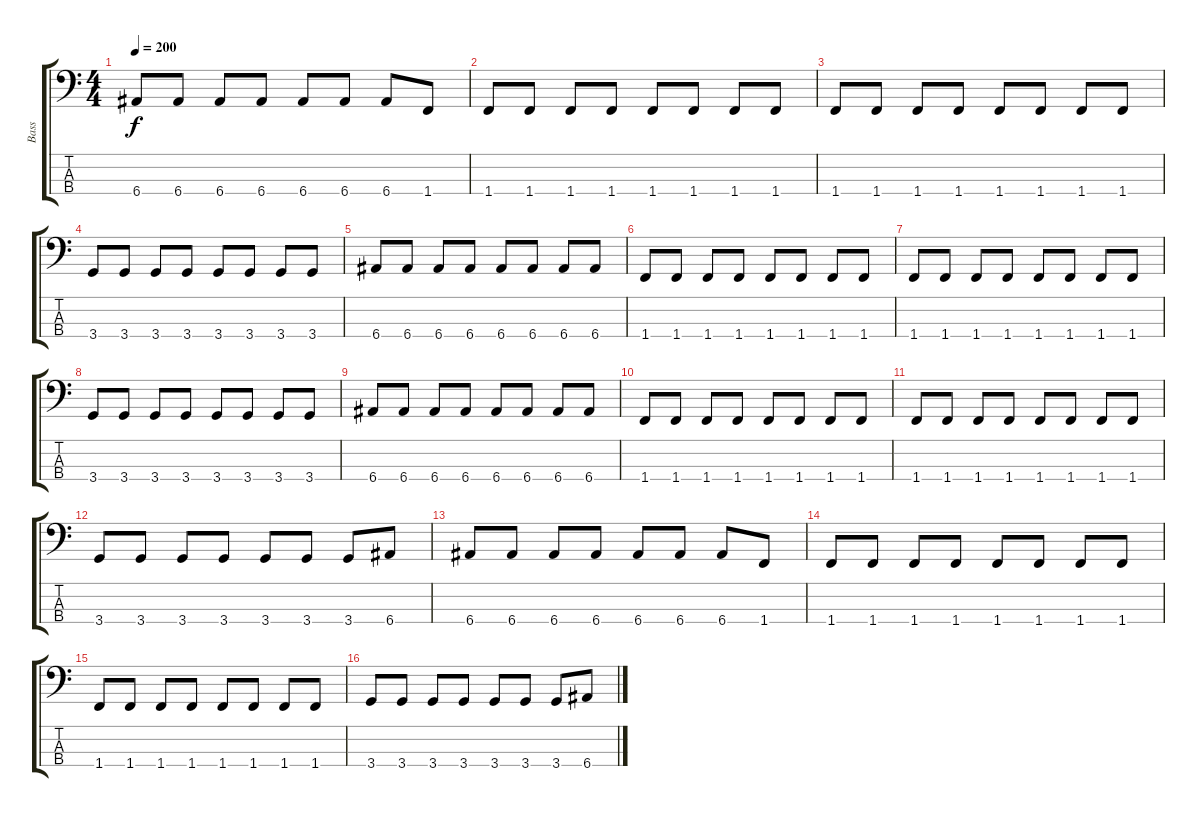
\track ("Bass" "Bass") {instrument electricbasspick}
\staff {score tabs}
\tuning (G2 D2 A1 E1) {hide}
\ts (4 4)
\tempo 200
\clef f4
\ks c
6.4.8{dy f} 6.4.8 6.4.8 6.4.8 6.4.8 6.4.8 6.4.8 1.4.8 |
1.4.8 1.4.8 1.4.8 1.4.8 1.4.8 1.4.8 1.4.8 1.4.8 |
1.4.8 1.4.8 1.4.8 1.4.8 1.4.8 1.4.8 1.4.8 1.4.8 |
3.4.8 3.4.8 3.4.8 3.4.8 3.4.8 3.4.8 3.4.8 3.4.8 |
6.4.8 6.4.8 6.4.8 6.4.8 6.4.8 6.4.8 6.4.8 6.4.8 |
1.4.8 1.4.8 1.4.8 1.4.8 1.4.8 1.4.8 1.4.8 1.4.8 |
1.4.8 1.4.8 1.4.8 1.4.8 1.4.8 1.4.8 1.4.8 1.4.8 |
3.4.8 3.4.8 3.4.8 3.4.8 3.4.8 3.4.8 3.4.8 3.4.8 |
6.4.8 6.4.8 6.4.8 6.4.8 6.4.8 6.4.8 6.4.8 6.4.8 |
1.4.8 1.4.8 1.4.8 1.4.8 1.4.8 1.4.8 1.4.8 1.4.8 |
1.4.8 1.4.8 1.4.8 1.4.8 1.4.8 1.4.8 1.4.8 1.4.8 |
3.4.8 3.4.8 3.4.8 3.4.8 3.4.8 3.4.8 3.4.8 6.4.8 |
6.4.8 6.4.8 6.4.8 6.4.8 6.4.8 6.4.8 6.4.8 1.4.8 |
1.4.8 1.4.8 1.4.8 1.4.8 1.4.8 1.4.8 1.4.8 1.4.8 |
1.4.8 1.4.8 1.4.8 1.4.8 1.4.8 1.4.8 1.4.8 1.4.8 |
3.4.8 3.4.8 3.4.8 3.4.8 3.4.8 3.4.8 3.4.8 6.4.8
